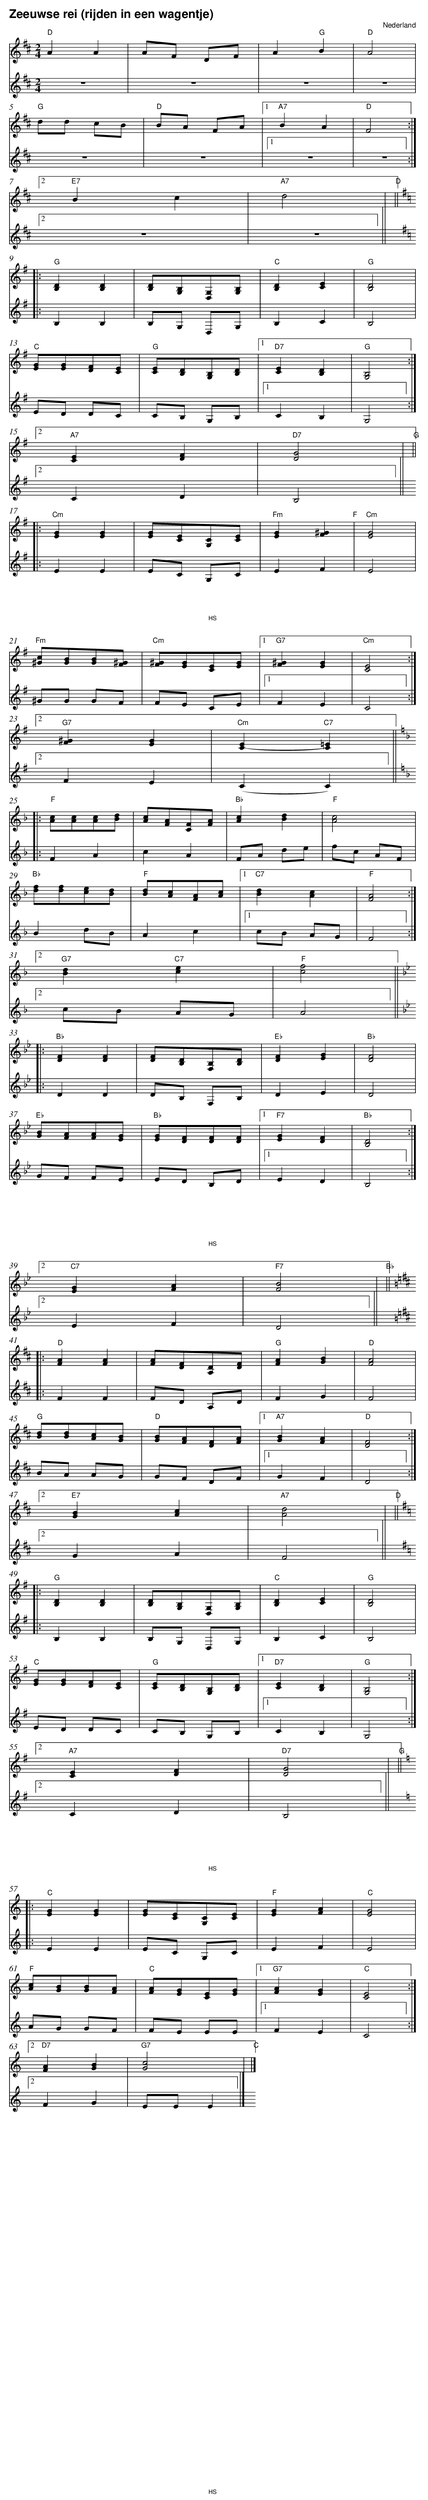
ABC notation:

X:1
T:Zeeuwse rei (rijden in een wagentje)
O:Nederland
M:2/4
L:1/8
Q:1/4=146
K:D
V:1 clef=treble
"D" A2 A2 |AF DF |A2 "G" B2 |"D" A4 |
"G" dd cB |"D" BA FA |1 "A7" B2 A2 |"D" F4 :|2
"E7" B2 c2 |"A7" d4 |"D" ||  |:
K:G
"G" [D2B,2][D2B,2]|[DB,][B,G,][G,D,][B,G,]|"C" [D2B,2][E2C2]|"G" [D4B,4]|
"C" [GE][GE][FD][EC]|"G" [EC][DB,][B,G,][DB,]|1 "D7" [E2C2][D2B,2]|"G" [B,4G,4]:|2
"A7" [E2C2][F2D2]|"D7" [G4D4]|"G" ||  |:
K:G
"Cm" [G2E2][G2E2]|[GE][EC][CG,][EC]|"Fm" [G2E2][^G2F2]"F" |"Cm" [G4E4]|
"Fm" [c^G][BG][BG][^GF]|"Cm" [^GF][GE][EC][GE]|1 "G7" [^G2F2][G2E2]|"Cm" [E4C4]:|2
"G7" [^G2F2][G2E2]|"Cm" [(E2C2]"C7" [=E2)C2]||  |:
K:F
"F" [cA][cA][cA][dB]|[cA][AF][FC][AF]|"Bb" [c2A2][d2B2]|"F" [c4A4]|
"Bb" [fd][fd][ec][dB]|"F" [dB][cA][AF][cA]|1 "C7" [d2B2][c2A2]|"F" [A4F4]:|2
"G7" [d2B2]"C7" [e2c2]|"F" [f4c4]||  |:
K:Bb
"Bb" [F2D2][F2D2]|[FD][DB,][B,F,][DB,]|"Eb" [F2D2][G2E2]|"Bb" [F4D4]|
"Eb" [BG][AF][AF][GE]|"Bb" [GE][FD][FD][FD]|1 "F7" [G2E2][F2D2]|"Bb" [D4B,4]:|2
"C7" [G2E2][A2F2]|"F7" [B4F4]|"Bb" ||  |:
K:D
"D" [A2F2][A2F2]|[AF][FD][DA,][FD]|"G" [A2F2][B2G2]|"D" [A4F4]|
"G" [dB][dB][cA][BG]|"D" [BG][AF][FD][AF]|1 "A7" [B2G2][A2F2]|"D" [F4D4]:|2
"E7" [B2G2][c2A2]|"A7" [d4A4]|"D" ||  |:
K:G
"G" [D2B,2][D2B,2]|[DB,][B,G,][G,D,][B,G,]|"C" [D2B,2][E2C2]|"G" [D4B,4]|
"C" [GE][GE][FD][EC]|"G" [EC][DB,][B,G,][DB,]|1 "D7" [E2C2][D2B,2]|"G" [B,4G,4]:|2
"A7" [E2C2][F2D2]|"D7" [G4D4]|"G" ||  |:
K:C
"C" [G2E2][G2E2]|[GE][EC][CG,][EC]|"F" [G2E2][A2F2]|"C" [G4E4]|
"F" [cA][BG][BG][AF]|"C" [AF][GE][EC][GE]|1 "G7" [A2F2][G2E2]|"C" [E4C4]:|2
"D7" [A2F2][B2G2]|"G7" [c4G4]|"C" |]
V:2 clef=treble
K:D
z4 |z4 |z4 |z4 |
z4 |z4 |1 z4 |z4 :|2
z4 |z4 ||  |:
K:G
B,2 B,2 |B,G, D,G, |B,2 C2 |B,4 |
ED DC |CB, G,B, |1 C2 B,2 |G,4 :|2
C2 D2 |B,4 ||  |:
K:G
E2 E2 |EC G,C |E2 F2 |E4 |
^GG GF |FE CE |1 F2 E2 |C4 :|2
F2 E2 |(C2 C2) ||  |:
K:F
F2 A2 |c2 A2 |FA de |fc AF |
B2 dB |A2 c2 |1 cB AG |F4 :|2
cB AG |A4 ||  |:
K:Bb
D2 D2 |DB, F,B, |D2 E2 |D4 |
GF FE |ED B,D |1 E2 D2 |B,4 :|2
E2 F2 |D4 ||  |:
K:D
F2 F2 |FD A,D |F2 G2 |F4 |
BA AG |GF DF |1 G2 F2 |D4 :|2
G2 A2 |F4 ||  |:
K:G
B,2 B,2 |B,G, D,G, |B,2 C2 |B,4 |
ED DC |CB, G,B, |1 C2 B,2 |G,4 :|2
C2 D2 |B,4 ||  |:
K:C
E2 E2 |EC G,C |E2 F2 |E4 |
AG GF |FE EE |1 F2 E2 |C4 :|2
F2 G2 |EE E2 |]
